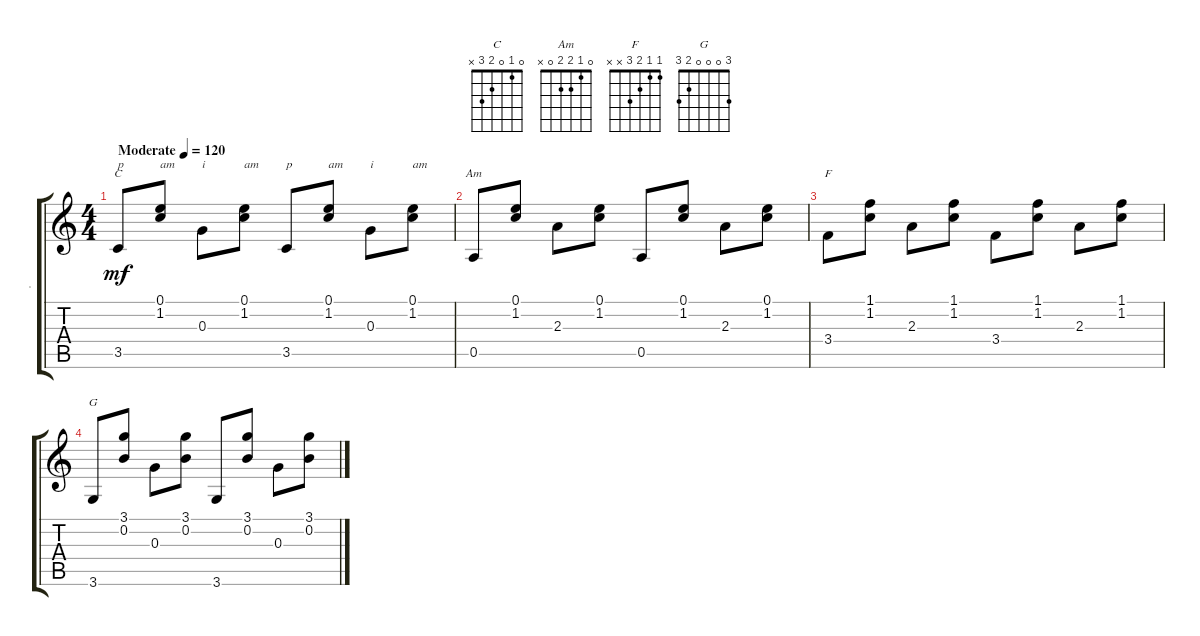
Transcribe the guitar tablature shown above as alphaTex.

\track ("." ".") {instrument acousticguitarnylon}
\staff {score tabs}
\tuning (E4 B3 G3 D3 A2 E2) {hide}
\chord ("C" 0 1 0 2 3 x)
\chord ("Am" 0 1 2 2 0 x)
\chord ("F" 1 1 2 3 x x)
\chord ("G" 3 0 0 0 2 3)
\ts (4 4)
\tempo (120 "Moderate")
\clef g2
\ks c
3.5.8{ch "C" txt "p" dy mf instrument acousticguitarnylon} (0.1 1.2).8{txt "am"} 0.3.8{txt "i"} (0.1 1.2).8{txt "am"} 3.5.8{txt "p"} (0.1 1.2).8{txt "am"} 0.3.8{txt "i"} (0.1 1.2).8{txt "am"} |
0.5.8{ch "Am"} (0.1 1.2).8 2.3.8 (0.1 1.2).8 0.5.8 (0.1 1.2).8 2.3.8 (0.1 1.2).8 |
3.4.8{ch "F"} (1.1 1.2).8 2.3.8 (1.1 1.2).8 3.4.8 (1.1 1.2).8 2.3.8 (1.1 1.2).8 |
3.6.8{ch "G"} (3.1 0.2).8 0.3.8 (3.1 0.2).8 3.6.8 (3.1 0.2).8 0.3.8 (3.1 0.2).8
